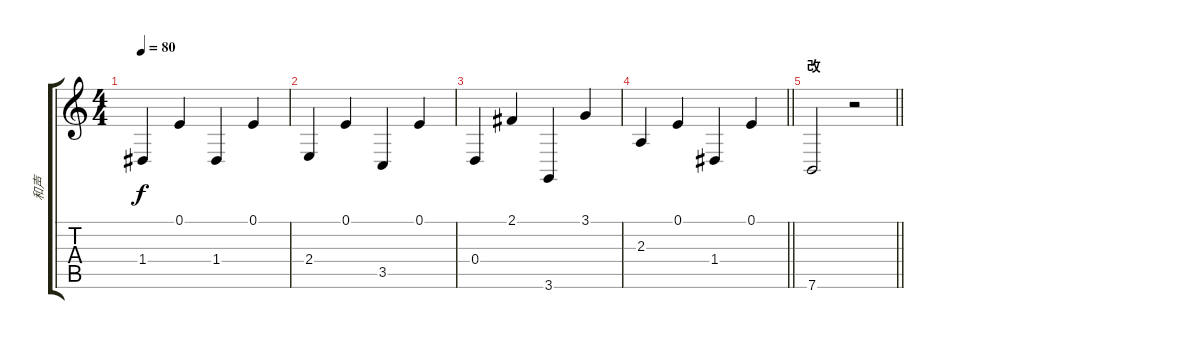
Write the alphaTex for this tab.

\track ("和声" "和声") {instrument stringensemble2}
\staff {score tabs}
\tuning (E4 B3 G3 D3 A2 E2) {hide}
\ts (4 4)
\tempo 80
\clef g2
\ks c
1.4.4{dy f} 0.1.4 1.4.4 0.1.4 |
2.4.4 0.1.4 3.5.4 0.1.4 |
0.4.4 2.1.4 3.6.4 3.1.4 |
\barLineRight lightlight
2.3.4 0.1.4 1.4.4 0.1.4 |
\section ("" "改")
\barLineRight lightlight
7.6.2 r.2
